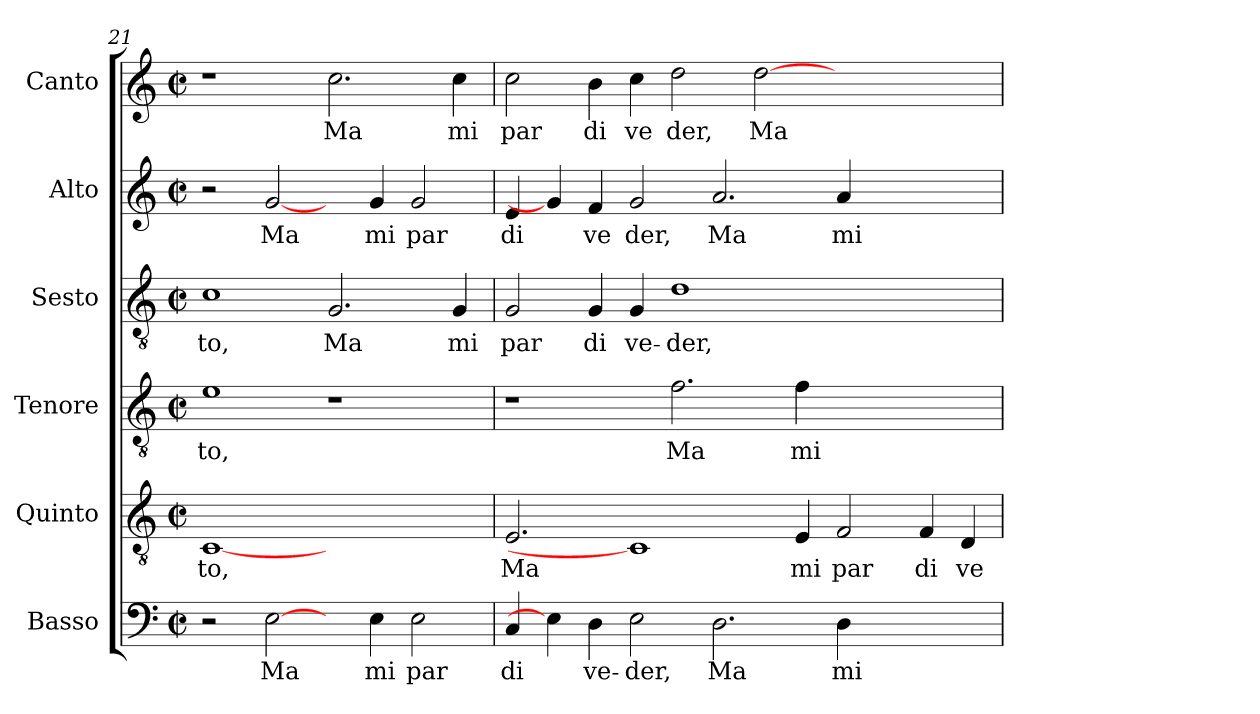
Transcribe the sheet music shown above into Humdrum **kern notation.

**kern	**text	**kern	**text	**kern	**text	**kern	**text	**kern	**text	**kern	**text
*part6	*part6	*part5	*part5	*part4	*part4	*part3	*part3	*part2	*part2	*part1	*part1
*staff6	*staff6	*staff5	*staff5	*staff4	*staff4	*staff3	*staff3	*staff2	*staff2	*staff1	*staff1
*I"Basso	*	*I"Quinto	*	*I"Tenore	*	*I"Sesto	*	*I"Alto	*	*I"Canto	*
*I'Basso	*	*I'Quinto	*	*I'Tenore	*	*I'Sesto	*	*I'Alto	*	*I'Canto	*
*clefF4	*	*clefGv2	*	*clefGv2	*	*clefGv2	*	*clefG2	*	*clefG2	*
*k[]	*	*k[]	*	*k[]	*	*k[]	*	*k[]	*	*k[]	*
*C:	*	*C:	*	*C:	*	*C:	*	*C:	*	*C:	*
*M2/2	*	*M2/2	*	*M2/2	*	*M2/2	*	*M2/2	*	*M2/2	*
*met(c|)	*	*met(c|)	*	*met(c|)	*	*met(c|)	*	*met(c|)	*	*met(c|)	*
=21	=21	=21	=21	=21	=21	=21	=21	=21	=21	=21	=21
!	!	!	!LO:LY:b:cj	!	!LO:LY:b:cj	!	!LO:LY:b:cj	!	!	!	!
2r	.	[1C	-to,	1e	to,	1c	-to,	2r	.	1r	.
!	!LO:LY:b:cj	!	!	!	!	!	!	!	!LO:LY:b:cj	!	!
[2E\	Ma	.	.	.	.	.	.	[2g/	Ma	.	.
!	!	!	!	!	!	!	!LO:LY:b:cj	!	!	!	!LO:LY:b:cj
4ryy	.	1ryy	.	1r	.	2.G/	Ma	4ryy	.	2.cc\	Ma
!	!LO:LY:b:cj	!	!	!	!	!	!	!	!LO:LY:b:cj	!	!
4E\	mi	.	.	.	.	.	.	4g/	mi	.	.
!	!LO:LY:b:cj	!	!	!	!	!	!	!	!LO:LY:b:cj	!	!
2E\	par	.	.	.	.	.	.	2g/	par	.	.
!	!	!	!	!	!	!	!LO:LY:b:cj	!	!	!	!LO:LY:b:cj
.	.	.	.	.	.	4G/	mi	.	.	4cc\	mi
=22	=22	=22	=22	=22	=22	=22	=22	=22	=22	=22	=22
!	!LO:LY:b:cj	!	!LO:LY:b:cj	!	!	!	!LO:LY:b:cj	!	!LO:LY:b:cj	!	!LO:LY:b:cj
4C/	di	2.E/	Ma	1r	.	2G/	par	4e/	di	2cc\	par
4E\]	.	.	.	.	.	.	.	4g/]	.	.	.
!	!LO:LY:b:cj	!	!	!	!	!	!LO:LY:b:cj	!	!LO:LY:b:cj	!	!LO:LY:b:cj
4D\	ve-	.	.	.	.	4G/	di	4f/	ve	4b\	di
!	!LO:LY:b:cj	!	!	!	!	!	!LO:LY:b:cj	!	!LO:LY:b:cj	!	!LO:LY:b:cj
2E\	-der,	1C]	.	.	.	4G/	ve-	2g/	der,	4cc\	ve
!	!	!	!	!	!LO:LY:b:cj	!	!LO:LY:b:cj	!	!	!	!LO:LY:b:cj
.	.	.	.	2.f\	Ma	1d	-der,	.	.	2dd\	der,
!	!LO:LY:b:cj	!	!	!	!	!	!	!	!LO:LY:b:cj	!	!
2.D\	Ma	.	.	.	.	.	.	2.a/	Ma	.	.
!	!	!	!	!	!	!	!	!	!	!	!LO:LY:b:cj
.	.	.	.	.	.	.	.	.	.	[>2dd\	Ma
!	!	!	!LO:LY:b:cj	!	!LO:LY:b:cj	!	!	!	!	!	!
.	.	4E/	mi	4f\	mi	.	.	.	.	.	.
!	!LO:LY:b:cj	!	!LO:LY:b:cj	!	!	!	!	!	!LO:LY:b:cj	!	!
4D\	mi	2F/	par	1ryy	.	1ryy	.	4a/	mi	1ryy	.
2.ryy	.	.	.	.	.	.	.	2.ryy	.	.	.
!	!	!	!LO:LY:b:cj	!	!	!	!	!	!	!	!
.	.	4F/	di	.	.	.	.	.	.	.	.
!	!	!	!LO:LY:b:cj	!	!	!	!	!	!	!	!
.	.	4D/	ve-	.	.	.	.	.	.	.	.
=	=	=	=	=	=	=	=	=	=	=	=
*-	*-	*-	*-	*-	*-	*-	*-	*-	*-	*-	*-
